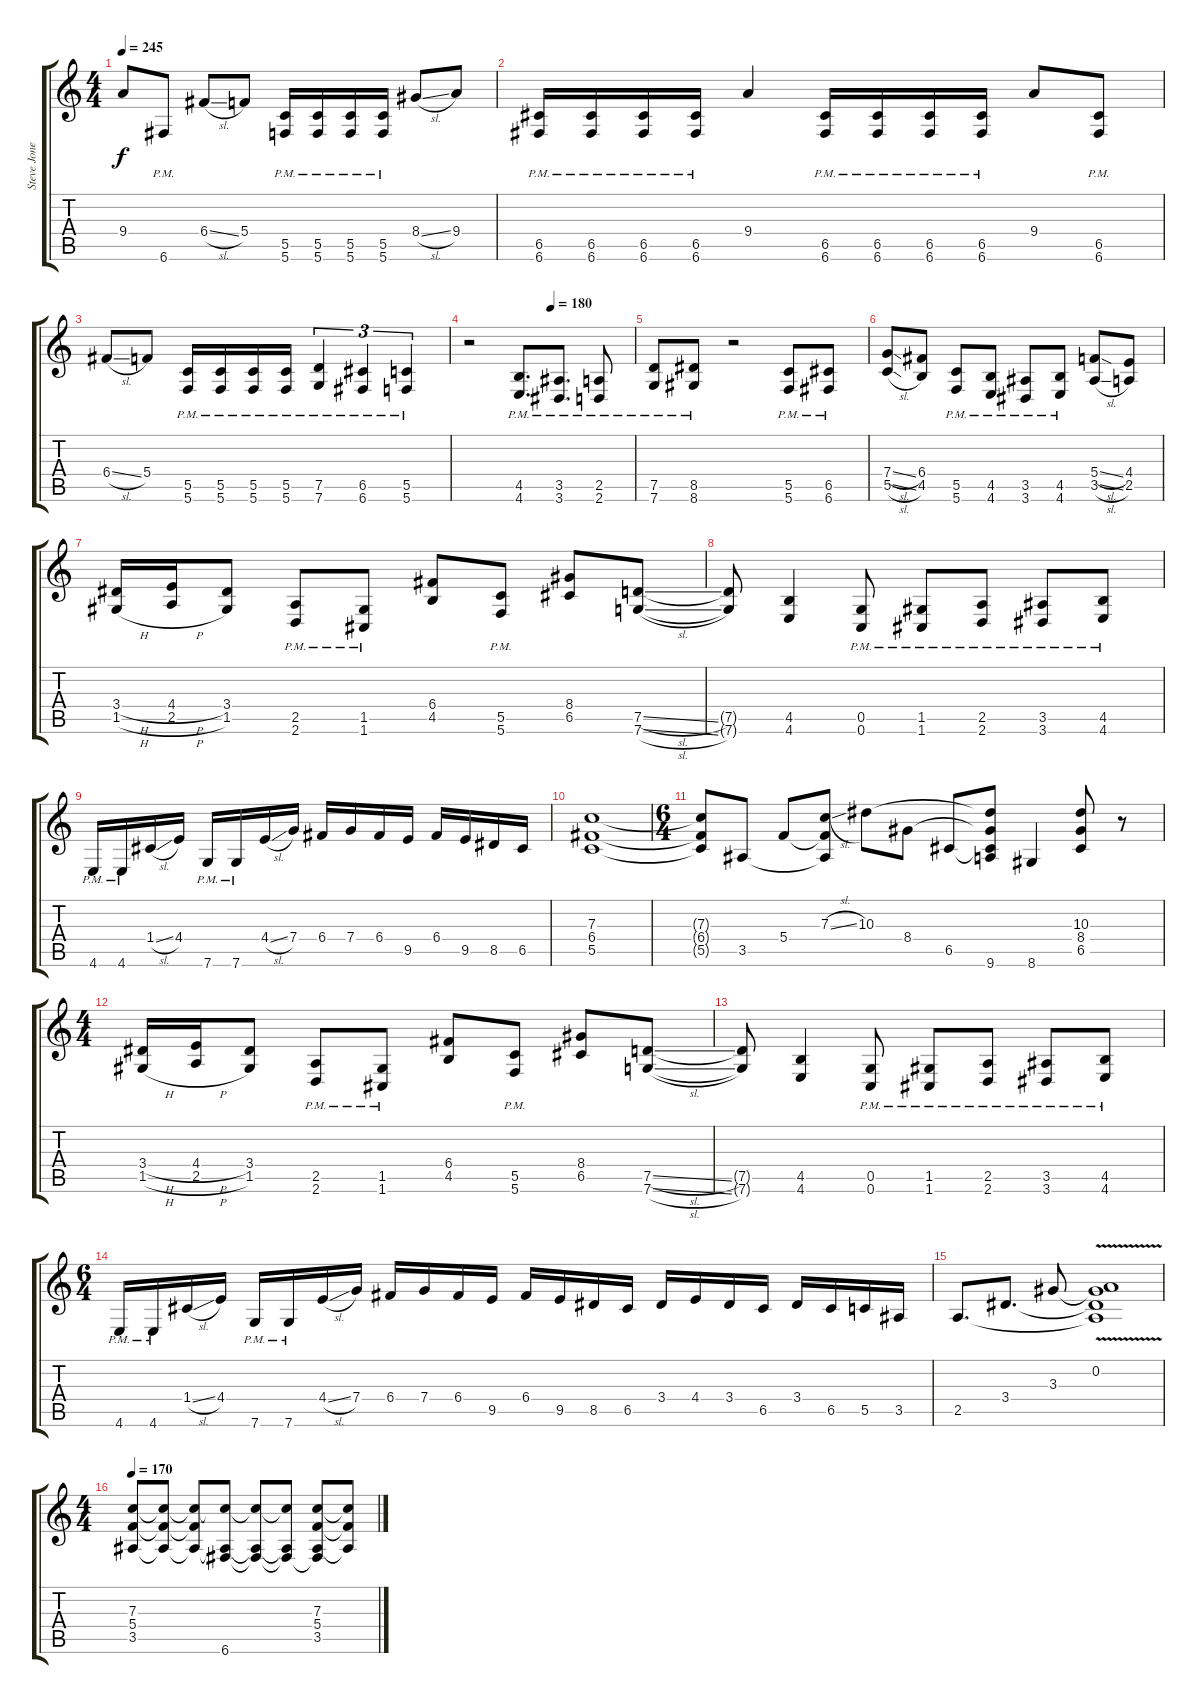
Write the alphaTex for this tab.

\track ("Steve Jones" "Steve Jone") {instrument distortionguitar}
\staff {score tabs}
\tuning (D4 A3 F3 C3 G2 C2) {hide}
\ts (4 4)
\tempo 245
\clef g2
\ks c
9.4.8{dy f} 6.6{pm}.8 6.4{sl}.8 5.4.8 (5.5{pm} 5.6{pm}).16 (5.5{pm} 5.6{pm}).16 (5.5{pm} 5.6{pm}).16 (5.5{pm} 5.6{pm}).16 8.4{sl}.8 9.4.8 |
(6.5{pm} 6.6{pm}).16 (6.5{pm} 6.6{pm}).16 (6.5{pm} 6.6{pm}).16 (6.5{pm} 6.6{pm}).16 9.4.4 (6.5{pm} 6.6{pm}).16 (6.5{pm} 6.6{pm}).16 (6.5{pm} 6.6{pm}).16 (6.5{pm} 6.6{pm}).16 9.4.8 (6.5{pm} 6.6{pm}).8 |
6.4{sl}.8 5.4.8 (5.5{pm} 5.6{pm}).16 (5.5{pm} 5.6{pm}).16 (5.5{pm} 5.6{pm}).16 (5.5{pm} 5.6{pm}).16 (7.5{pm} 7.6{pm}).4{tu (3 2)} (6.5{pm} 6.6{pm}).4{tu (3 2)} (5.5{pm} 5.6{pm}).4{tu (3 2)} |
\tempo (180 0.5)
r.2 (4.5{pm} 4.6{pm}).8{d} (3.5{pm} 3.6{pm}).8{d} (2.5{pm} 2.6{pm}).8 |
(7.5{pm} 7.6{pm}).8 (8.5{pm} 8.6{pm}).8 r.2 (5.5{pm} 5.6{pm}).8 (6.5{pm} 6.6{pm}).8 |
(7.4{sl} 5.5{sl}).8 (6.4 4.5).8 (5.5{pm} 5.6{pm}).8 (4.5{pm} 4.6{pm}).8 (3.5{pm} 3.6{pm}).8 (4.5{pm} 4.6{pm}).8 (5.4{sl} 3.5{sl}).8 (4.4 2.5).8 |
(3.4{h} 1.5{h}).16 (4.4{h} 2.5{h}).16 (3.4 1.5).8 (2.5{pm} 2.6{pm}).8 (1.5{pm} 1.6{pm}).8 (6.4 4.5).8 (5.5{pm} 5.6{pm}).8 (8.4 6.5).8 (7.5{sl} 7.6{sl}).8 |
(7.5{t} 7.6{t}).8 (4.5 4.6).4 (0.5{pm} 0.6{pm}).8 (1.5{pm} 1.6{pm}).8 (2.5{pm} 2.6{pm}).8 (3.5{pm} 3.6{pm}).8 (4.5{pm} 4.6{pm}).8 |
4.6{pm}.16 4.6{pm}.16 1.4{sl}.16 4.4.16 7.6{pm}.16 7.6{pm}.16 4.4{sl}.16 7.4.16 6.4.16 7.4.16 6.4.16 9.5.16 6.4.16 9.5.16 8.5.16 6.5.16 |
(7.3 6.4 5.5).1 |
\ts (6 4)
(7.3{t} 6.4{t} 5.5{t}).8 3.5.8 5.4.8 (7.3{sl} 5.4{t} 3.5{t}).8 10.3.8 8.4.8 6.5.8 (10.3{t} 8.4{t} 6.5{t} 9.6).8 8.6.4 (10.3 8.4 6.5).8 r.8 |
\ts (4 4)
(3.4{h} 1.5{h}).16 (4.4{h} 2.5{h}).16 (3.4 1.5).8 (2.5{pm} 2.6{pm}).8 (1.5{pm} 1.6{pm}).8 (6.4 4.5).8 (5.5{pm} 5.6{pm}).8 (8.4 6.5).8 (7.5{sl} 7.6{sl}).8 |
(7.5{t} 7.6{t}).8 (4.5 4.6).4 (0.5{pm} 0.6{pm}).8 (1.5{pm} 1.6{pm}).8 (2.5{pm} 2.6{pm}).8 (3.5{pm} 3.6{pm}).8 (4.5{pm} 4.6{pm}).8 |
\ts (6 4)
4.6{pm}.16 4.6{pm}.16 1.4{sl}.16 4.4.16 7.6{pm}.16 7.6{pm}.16 4.4{sl}.16 7.4.16 6.4.16 7.4.16 6.4.16 9.5.16 6.4.16 9.5.16 8.5.16 6.5.16 3.4.16 4.4.16 3.4.16 6.5.16 3.4.16 6.5.16 5.5.16 3.5.16 |
2.5.8{d} 3.4.8{d} 3.3.8 (0.2{v} 3.3{v t} 3.4{v t} 2.5{v t}).1 |
\ts (4 4)
\tempo 170
(7.3 5.4 3.5).8 (7.3{t} 5.4{t} 3.5{t}).8 (7.3{t} 5.4{t} 3.5{t}).8 (7.3{t} 3.5{t} 6.6).8 (7.3{t} 3.5{t} 6.6{t}).8 (7.3{t} 3.5{t} 6.6{t}).8 (7.3 5.4 3.5 6.6{t}).8 (7.3{t} 5.4{t} 3.5{t}).8
